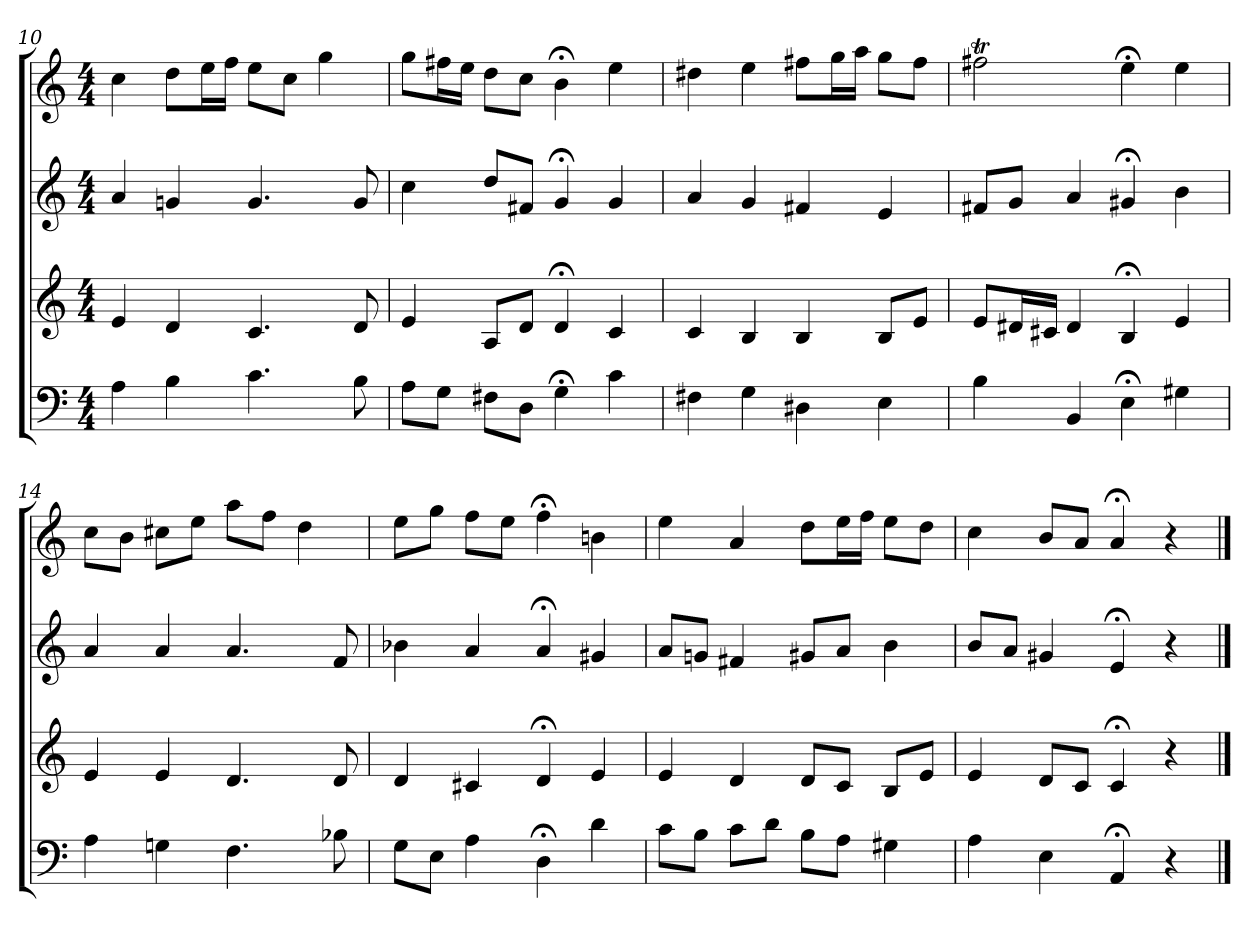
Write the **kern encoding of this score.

**kern	**kern	**kern	**kern
*part4	*part3	*part2	*part1
*staff4	*staff3	*staff2	*staff1
*clefF4	*clefG2	*clefG2	*clefG2
*k[]	*k[]	*k[]	*k[]
*C:	*C:	*C:	*a:
*M4/4	*M4/4	*M4/4	*M4/4
=10	=10	=10	=10
4A	4e	4a	4cc
4B	4d	4gn	8dd\L
.	.	.	16ee\L
.	.	.	16ff\JJ
4.c	4.c	4.g	8ee\L
.	.	.	8cc\J
.	.	.	4gg
8B	8d	8g	.
=11	=11	=11	=11
8A\L	4e	4cc	8gg\L
8G\J	.	.	16ff#X\L
.	.	.	16ee\JJ
8F#X\L	8A/L	8dd/L	8dd\L
8D\J	8d/J	8f#X/J	8cc\J
4G;<	4d;<	4g;<	4b;<
4c	4c	4g	4ee
=12	=12	=12	=12
4F#X	4c	4a	4dd#X
4G	4B	4g	4ee
4D#X	4B	4f#X	8ff#X\L
.	.	.	16gg\L
.	.	.	16aa\JJ
4E	8B/L	4e	8gg\L
.	8e/J	.	8ff#\J
=13	=13	=13	=13
4B	8e/L	8f#X/L	2ff#Xt
.	16d#X/L	8g/J	.
.	16c#X/JJ	.	.
4BB	4d#	4a	.
4E;<	4B;<	4g#X;<	4ee;<
4G#X	4e	4b	4ee
=14	=14	=14	=14
4A	4e	4a	8cc\L
.	.	.	8b\J
4Gn	4e	4a	8cc#X\L
.	.	.	8ee\J
4.F	4.d	4.a	8aa\L
.	.	.	8ff\J
.	.	.	4dd
8B-X	8d	8f	.
=15	=15	=15	=15
8G\L	4d	4b-X	8ee\L
8E\J	.	.	8gg\J
4A	4c#X	4a	8ff\L
.	.	.	8ee\J
4D;<	4d;<	4a;<	4ff;<
4d	4e	4g#X	4bn
=16	=16	=16	=16
8c\L	4e	8a/L	4ee
8B\J	.	8gn/J	.
8c\L	4d	4f#X	4a
8d\J	.	.	.
8B\L	8d/L	8g#X/L	8dd\L
8A\J	8c/J	8a/J	16ee\L
.	.	.	16ff\JJ
4G#X	8B/L	4b	8ee\L
.	8e/J	.	8dd\J
=17	=17	=17	=17
4A	4e	8b/L	4cc
.	.	8a/J	.
4E	8d/L	4g#X	8b/L
.	8c/J	.	8a/J
4AA;<	4c;<	4e;<	4a;<
4r	4r	4r	4r
==	==	==	==
*-	*-	*-	*-
